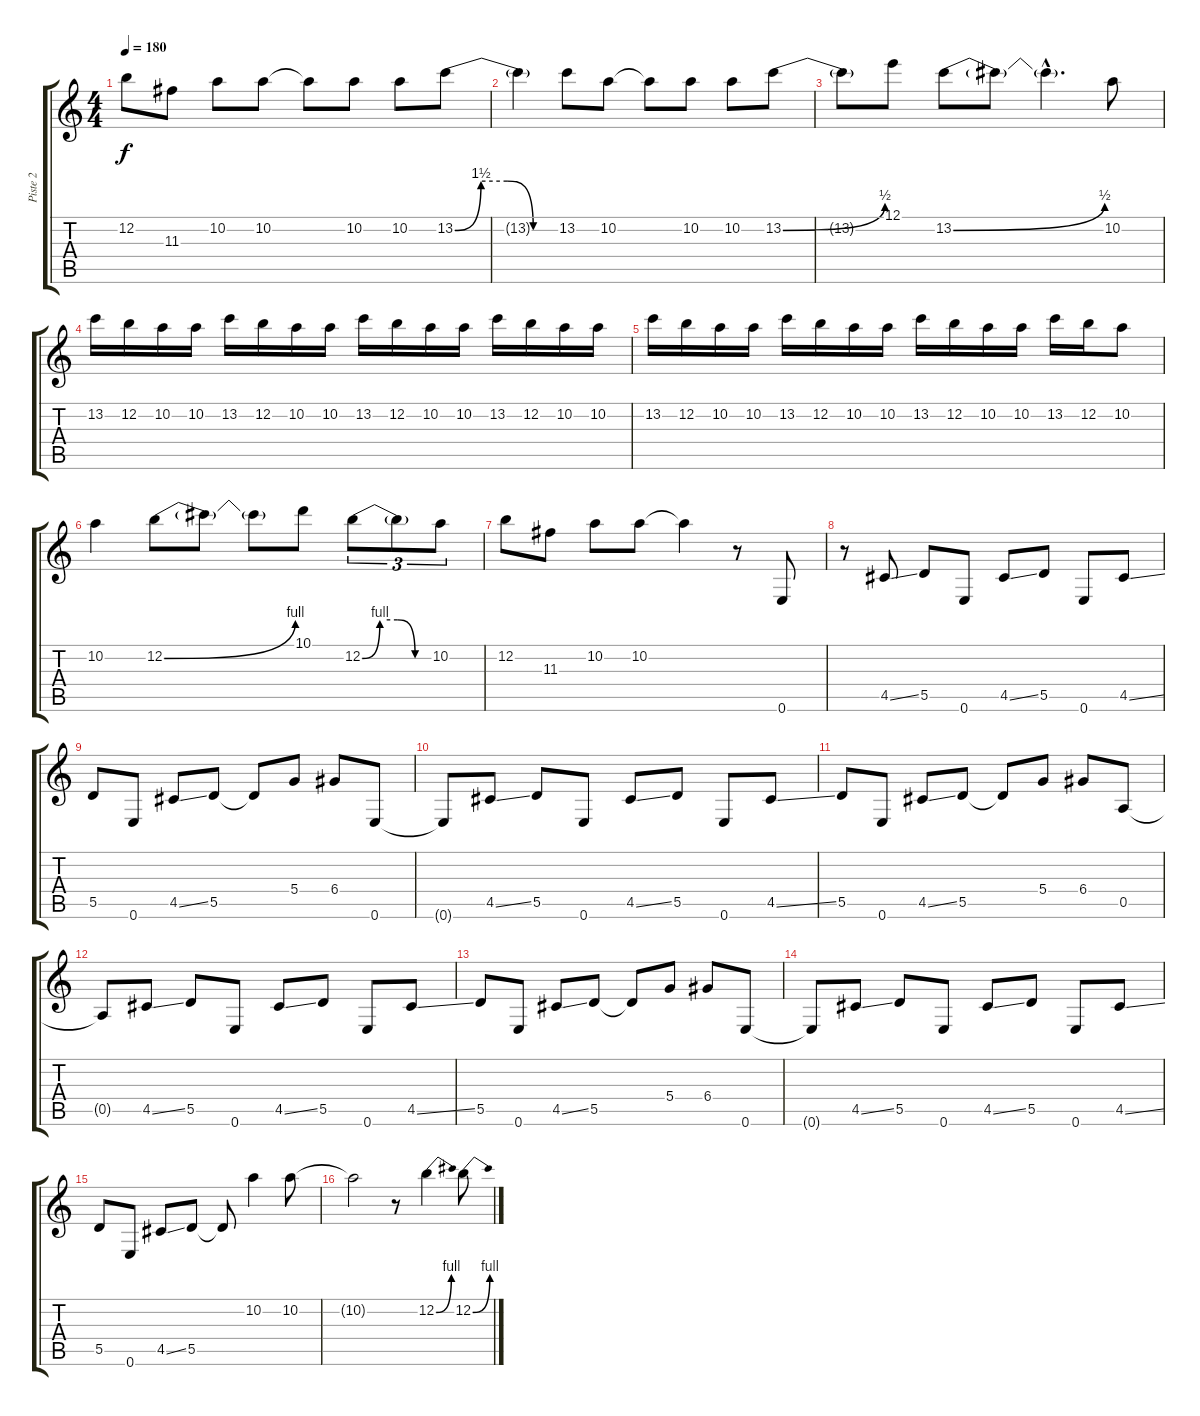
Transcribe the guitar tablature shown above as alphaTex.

\track ("Piste 2" "Piste 2") {instrument distortionguitar}
\staff {score tabs}
\tuning (E4 B3 G3 D3 A2 E2) {hide}
\ts (4 4)
\tempo 180
\clef g2
\ks c
12.2.8{dy f} 11.3.8 10.2.8 10.2.8 10.2{t}.8 10.2.8 10.2.8 13.2{be (custom 0 0 15 6 30 6 45 0 60 0)}.8 |
13.2{t}.4 13.2.8 10.2.8 10.2{t}.8 10.2.8 10.2.8 13.2{be (bend 0 0 60 2)}.8 |
13.2{t}.8 12.1.8 13.2{be (bend 0 0 60 2)}.8 13.2{t}.8 13.2{hac t}.4{d} 10.2.8 |
13.2.16 12.2.16 10.2.16 10.2.16 13.2.16 12.2.16 10.2.16 10.2.16 13.2.16 12.2.16 10.2.16 10.2.16 13.2.16 12.2.16 10.2.16 10.2.16 |
13.2.16 12.2.16 10.2.16 10.2.16 13.2.16 12.2.16 10.2.16 10.2.16 13.2.16 12.2.16 10.2.16 10.2.16 13.2.16 12.2.16 10.2.8 |
10.2.4 12.2{be (bend 0 0 60 4)}.8 12.2{t}.8 12.2{t}.8 10.1.8 12.2{be (custom 0 0 15 4 30 4 45 0 60 0)}.8{tu (3 2)} 12.2{t}.8{tu (3 2)} 10.2.8{tu (3 2)} |
12.2.8 11.3.8 10.2.8 10.2.8 10.2{t}.4 r.8 0.6.8 |
r.8 4.5{ss}.8 5.5.8 0.6.8 4.5{ss}.8 5.5.8 0.6.8 4.5{ss}.8 |
5.5.8 0.6.8 4.5{ss}.8 5.5.8 5.5{t}.8 5.4.8 6.4.8 0.6.8 |
0.6{t}.8 4.5{ss}.8 5.5.8 0.6.8 4.5{ss}.8 5.5.8 0.6.8 4.5{ss}.8 |
5.5.8 0.6.8 4.5{ss}.8 5.5.8 5.5{t}.8 5.4.8 6.4.8 0.5.8 |
0.5{t}.8 4.5{ss}.8 5.5.8 0.6.8 4.5{ss}.8 5.5.8 0.6.8 4.5{ss}.8 |
5.5.8 0.6.8 4.5{ss}.8 5.5.8 5.5{t}.8 5.4.8 6.4.8 0.6.8 |
0.6{t}.8 4.5{ss}.8 5.5.8 0.6.8 4.5{ss}.8 5.5.8 0.6.8 4.5{ss}.8 |
5.5.8 0.6.8 4.5{ss}.8 5.5.8 5.5{t}.8 10.2.4 10.2.8 |
10.2{t}.2 r.8 12.2{be (bend 0 0 60 4)}.4 12.2{be (bend 0 0 60 4)}.8
